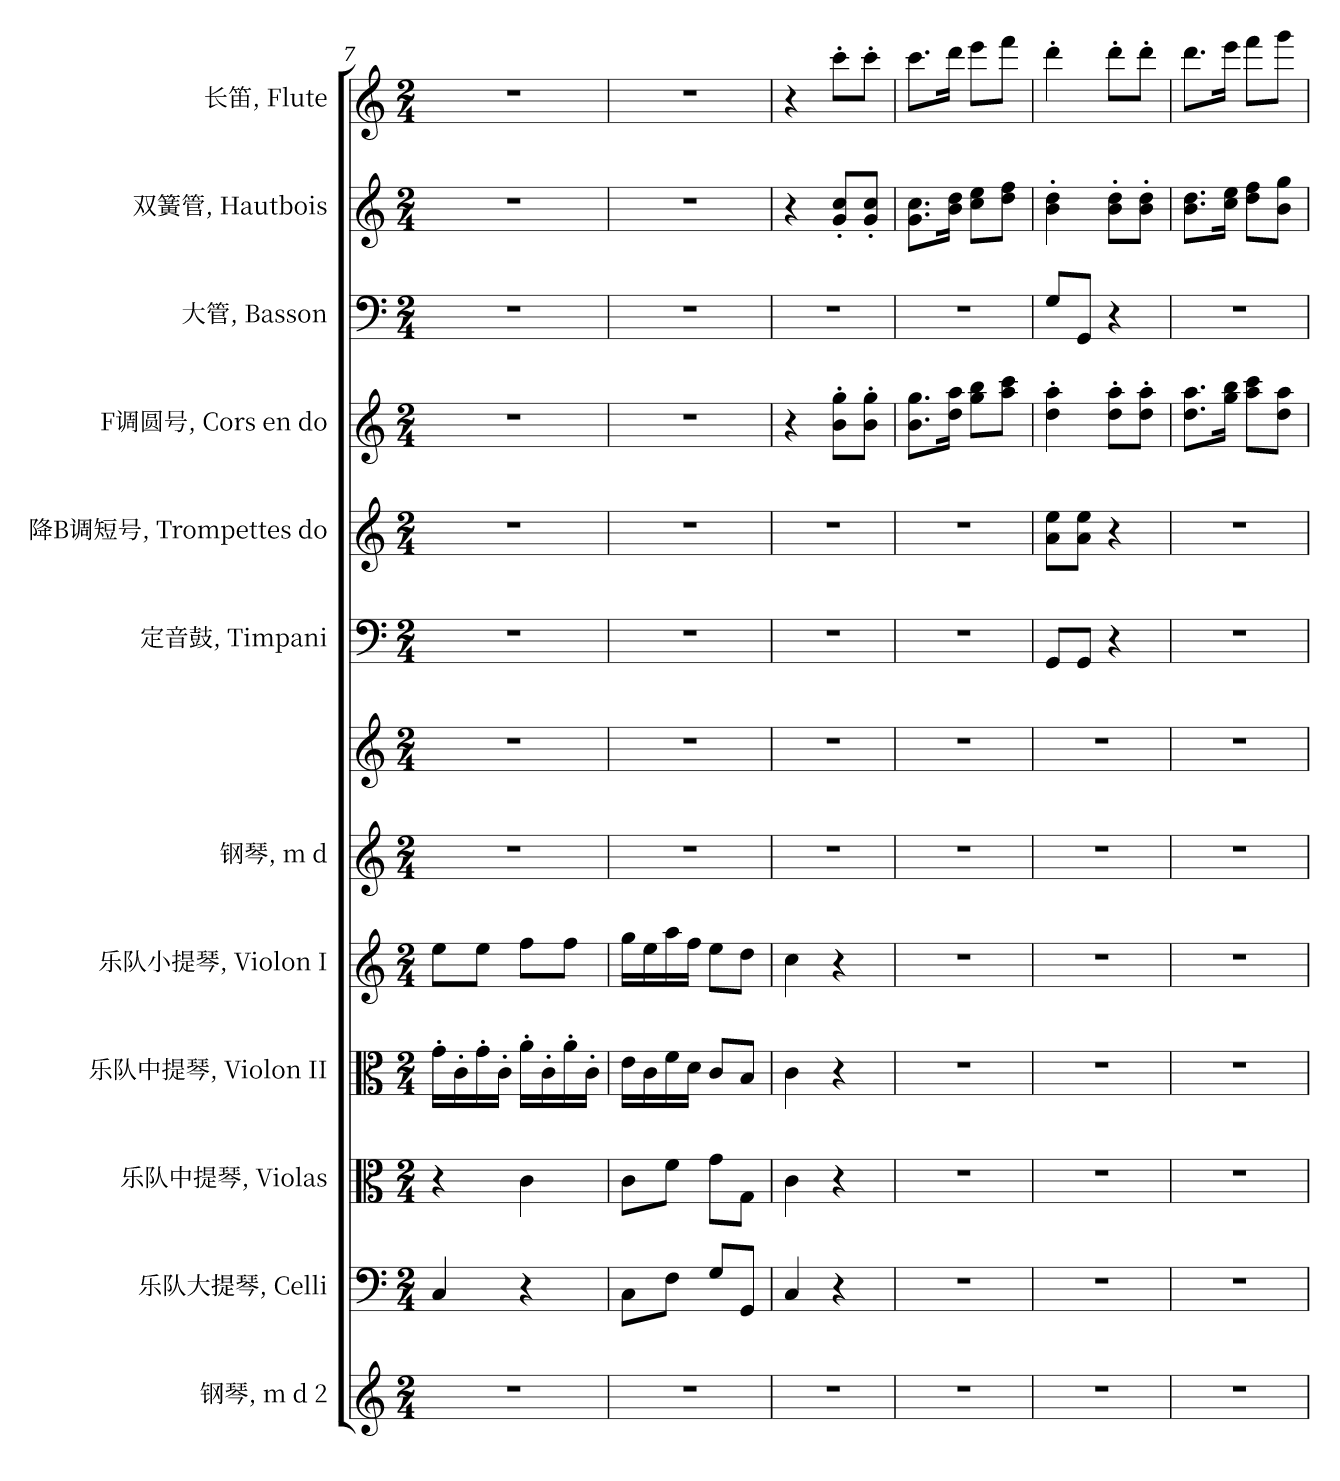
**kern	**kern	**kern	**kern	**kern	**kern	**kern	**kern	**kern	**kern	**kern	**kern	**kern
*part12	*part11	*part10	*part9	*part8	*part7	*part7	*part6	*part5	*part4	*part3	*part2	*part1
*staff13	*staff12	*staff11	*staff10	*staff9	*staff8	*staff7	*staff6	*staff5	*staff4	*staff3	*staff2	*staff1
*I"钢琴, m d 2	*I"乐队大提琴, Celli	*I"乐队中提琴, Violas	*I"乐队中提琴, Violon II	*I"乐队小提琴, Violon I	*I"钢琴, m d	*	*I"定音鼓, Timpani	*I"降B调短号, Trompettes do	*I"F调圆号, Cors en do	*I"大管, Basson	*I"双簧管, Hautbois	*I"长笛, Flute
*	*	*I'Vlas.	*	*	*	*	*I'Timp.	*	*	*I'Bsn.	*	*I'Fl.
*clefG2	*clefF4	*clefC3	*clefC3	*clefG2	*clefG2	*clefG2	*clefF4	*clefG2	*clefG2	*clefF4	*clefG2	*clefG2
*	*	*	*	*	*	*	*	*ITrd1c2	*ITrd4c7	*	*	*
*k[]	*k[]	*k[]	*k[]	*k[]	*k[]	*k[]	*k[]	*k[b-e-]	*k[b-]	*k[]	*k[]	*k[]
*M2/4	*M2/4	*M2/4	*M2/4	*M2/4	*M2/4	*M2/4	*M2/4	*M2/4	*M2/4	*M2/4	*M2/4	*M2/4
=7	=7	=7	=7	=7	=7	=7	=7	=7	=7	=7	=7	=7
2r	4C/	4r	16g'\LL	8ee\L	2r	2r	2r	2r	2r	2r	2r	2r
.	.	.	16c'\	.	.	.	.	.	.	.	.	.
.	.	.	16g'\	8ee\J	.	.	.	.	.	.	.	.
.	.	.	16c'\JJ	.	.	.	.	.	.	.	.	.
.	4r	4c\	16a'\LL	8ff\L	.	.	.	.	.	.	.	.
.	.	.	16c'\	.	.	.	.	.	.	.	.	.
.	.	.	16a'\	8ff\J	.	.	.	.	.	.	.	.
.	.	.	16c'\JJ	.	.	.	.	.	.	.	.	.
=8	=8	=8	=8	=8	=8	=8	=8	=8	=8	=8	=8	=8
2r	8C\L	8c\L	16e\LL	16gg\LL	2r	2r	2r	2r	2r	2r	2r	2r
.	.	.	16c\	16ee\	.	.	.	.	.	.	.	.
.	8F\J	8f\J	16f\	16aa\	.	.	.	.	.	.	.	.
.	.	.	16d\JJ	16ff\JJ	.	.	.	.	.	.	.	.
.	8G/L	8g\L	8c/L	8ee\L	.	.	.	.	.	.	.	.
.	8GG/J	8G\J	8B/J	8dd\J	.	.	.	.	.	.	.	.
=9	=9	=9	=9	=9	=9	=9	=9	=9	=9	=9	=9	=9
2r	4C/	4c\	4c\	4cc\	2r	2r	2r	2r	4r	2r	4r	4r
.	4r	4r	4r	4r	.	.	.	.	8e\' 8cc\'L	.	8g/' 8cc/'L	8ccc'\L
.	.	.	.	.	.	.	.	.	8e\' 8cc\'J	.	8g/' 8cc/'J	8ccc'\J
!!LO:PB:g=z
=10	=10	=10	=10	=10	=10	=10	=10	=10	=10	=10	=10	=10
2r	2r	2r	2r	2r	2r	2r	2r	2r	8.e\ 8.cc\L	2r	8.g\ 8.cc\L	8.ccc\L
.	.	.	.	.	.	.	.	.	16g\ 16dd\Jk	.	16b\ 16dd\Jk	16ddd\Jk
.	.	.	.	.	.	.	.	.	8cc\ 8ee\L	.	8cc\ 8ee\L	8eee\L
.	.	.	.	.	.	.	.	.	8dd\ 8ff\J	.	8dd\ 8ff\J	8fff\J
=11	=11	=11	=11	=11	=11	=11	=11	=11	=11	=11	=11	=11
2r	2r	2r	2r	2r	2r	2r	8GG/L	8g\ 8dd\L	4g\' 4dd\'	8G/L	4b\' 4dd\'	4ddd'\
.	.	.	.	.	.	.	8GG/J	8g\ 8dd\J	.	8GG/J	.	.
.	.	.	.	.	.	.	4r	4r	8g\' 8dd\'L	4r	8b\' 8dd\'L	8ddd'\L
.	.	.	.	.	.	.	.	.	8g\' 8dd\'J	.	8b\' 8dd\'J	8ddd'\J
=12	=12	=12	=12	=12	=12	=12	=12	=12	=12	=12	=12	=12
2r	2r	2r	2r	2r	2r	2r	2r	2r	8.g\ 8.dd\L	2r	8.b\ 8.dd\L	8.ddd\L
.	.	.	.	.	.	.	.	.	16cc\ 16ee\Jk	.	16cc\ 16ee\Jk	16eee\Jk
.	.	.	.	.	.	.	.	.	8dd\ 8ff\L	.	8dd\ 8ff\L	8fff\L
.	.	.	.	.	.	.	.	.	8g\ 8dd\J	.	8b\ 8gg\J	8ggg\J
=	=	=	=	=	=	=	=	=	=	=	=	=
*-	*-	*-	*-	*-	*-	*-	*-	*-	*-	*-	*-	*-
